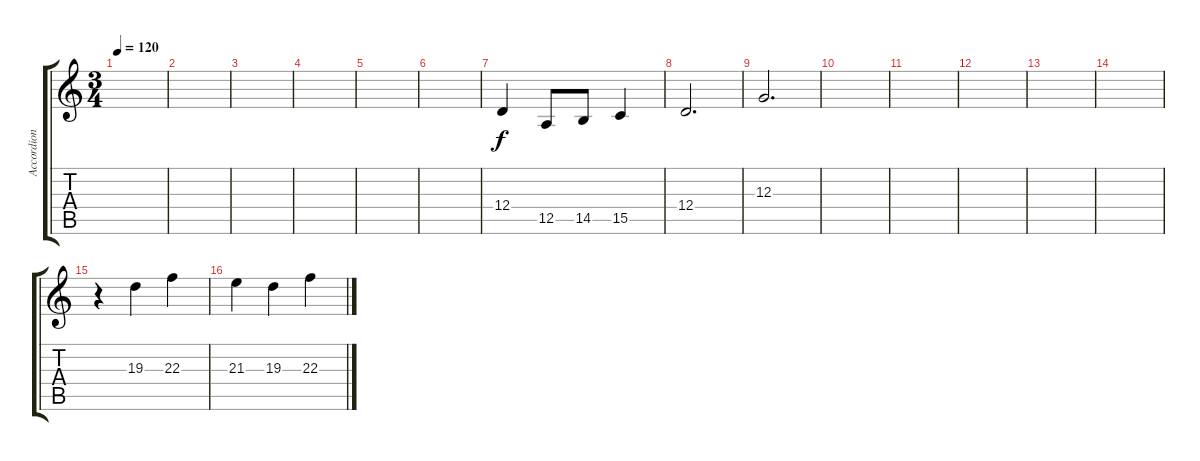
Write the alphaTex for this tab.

\track ("Accordion" "Accordion") {instrument tangoaccordion}
\staff {score tabs}
\tuning (E4 B3 G3 D3 A2 E2) {hide}
\ts (3 4)
\tempo 120
\clef g2
\ks c
|
|
|
|
|
|
12.4.4 12.5.8 14.5.8 15.5.4 |
12.4.2{d} |
12.3.2{d} |
|
|
|
|
|
r.4 19.3.4 22.3.4 |
21.3.4 19.3.4 22.3.4
